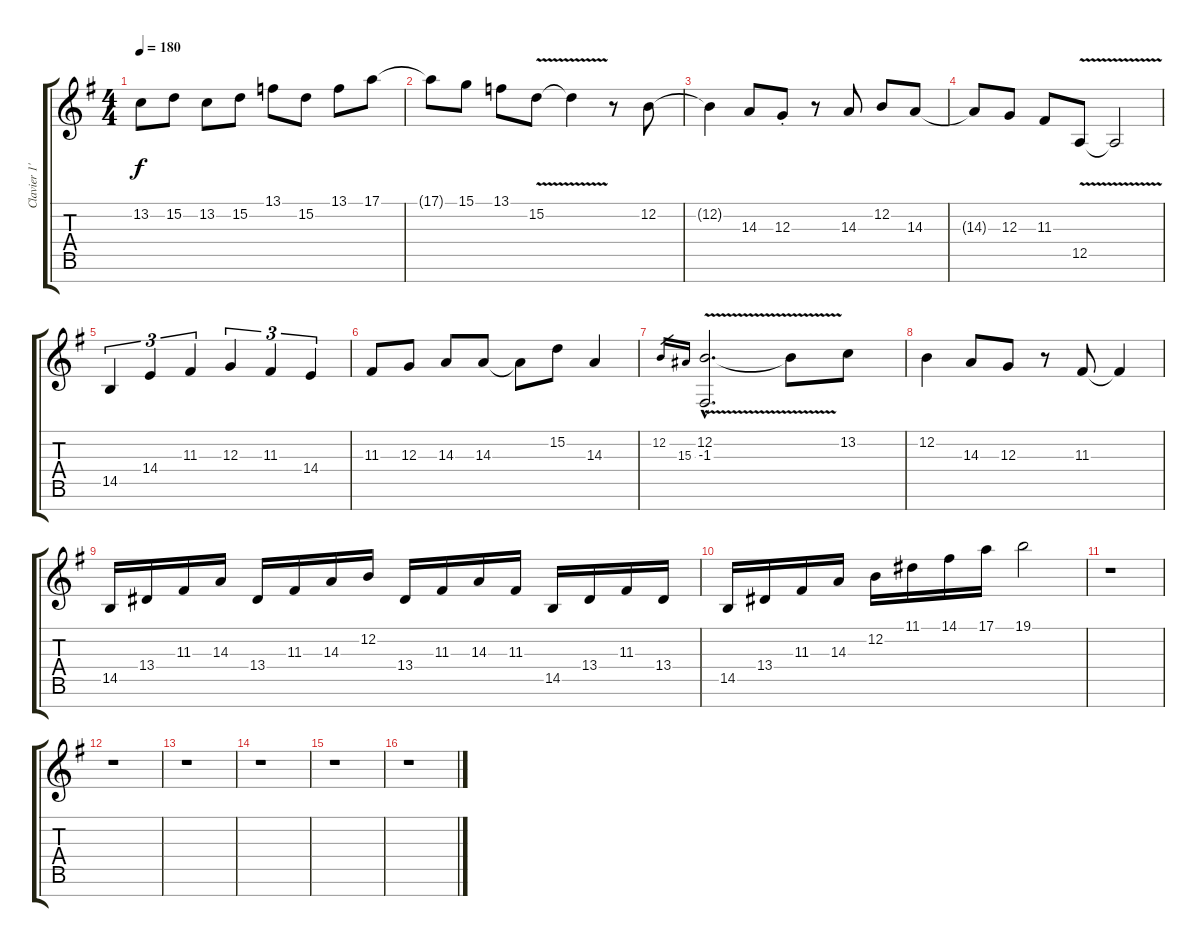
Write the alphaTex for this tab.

\track ("Clavier 1'" "Clavier 1'") {instrument lead2sawtooth}
\staff {score tabs}
\tuning (E4 B3 G3 D3 A2 E2 B1) {hide}
\ts (4 4)
\tempo 180
\clef g2
\ks g
13.2.8{dy f} 15.2.8 13.2.8 15.2.8 13.1.8 15.2.8 13.1.8 17.1.8 |
17.1{t}.8 15.1.8 13.1.8 15.2{v}.8 15.2{t}.4 r.8 12.2.8 |
12.2{t}.4 14.3.8 12.3{st}.8 r.8 14.3.8 12.2.8 14.3.8 |
14.3{t}.8 12.3.8 11.3.8 12.5{v}.8 12.5{t}.2 |
14.5.4{tu (3 2)} 14.4.4{tu (3 2)} 11.3.4{tu (3 2)} 12.3.4{tu (3 2)} 11.3.4{tu (3 2)} 14.4.4{tu (3 2)} |
11.3.8 12.3.8 14.3.8 14.3.8 14.3{t}.8 15.2.8 14.3.4 |
12.2.16{gr} 15.3.16{gr} (12.2{v hac} -1.3{hac}).2{d} 12.2{t}.8 13.2.8 |
12.2.4 14.3.8 12.3.8 r.8 11.3.8 11.3{t}.4 |
14.5.16 13.4.16 11.3.16 14.3.16 13.4.16 11.3.16 14.3.16 12.2.16 13.4.16 11.3.16 14.3.16 11.3.16 14.5.16 13.4.16 11.3.16 13.4.16 |
14.5.16 13.4.16 11.3.16 14.3.16 12.2.16 11.1.16 14.1.16 17.1.16 19.1.2 |
r.1 |
r.1 |
r.1 |
r.1 |
r.1 |
r.1
